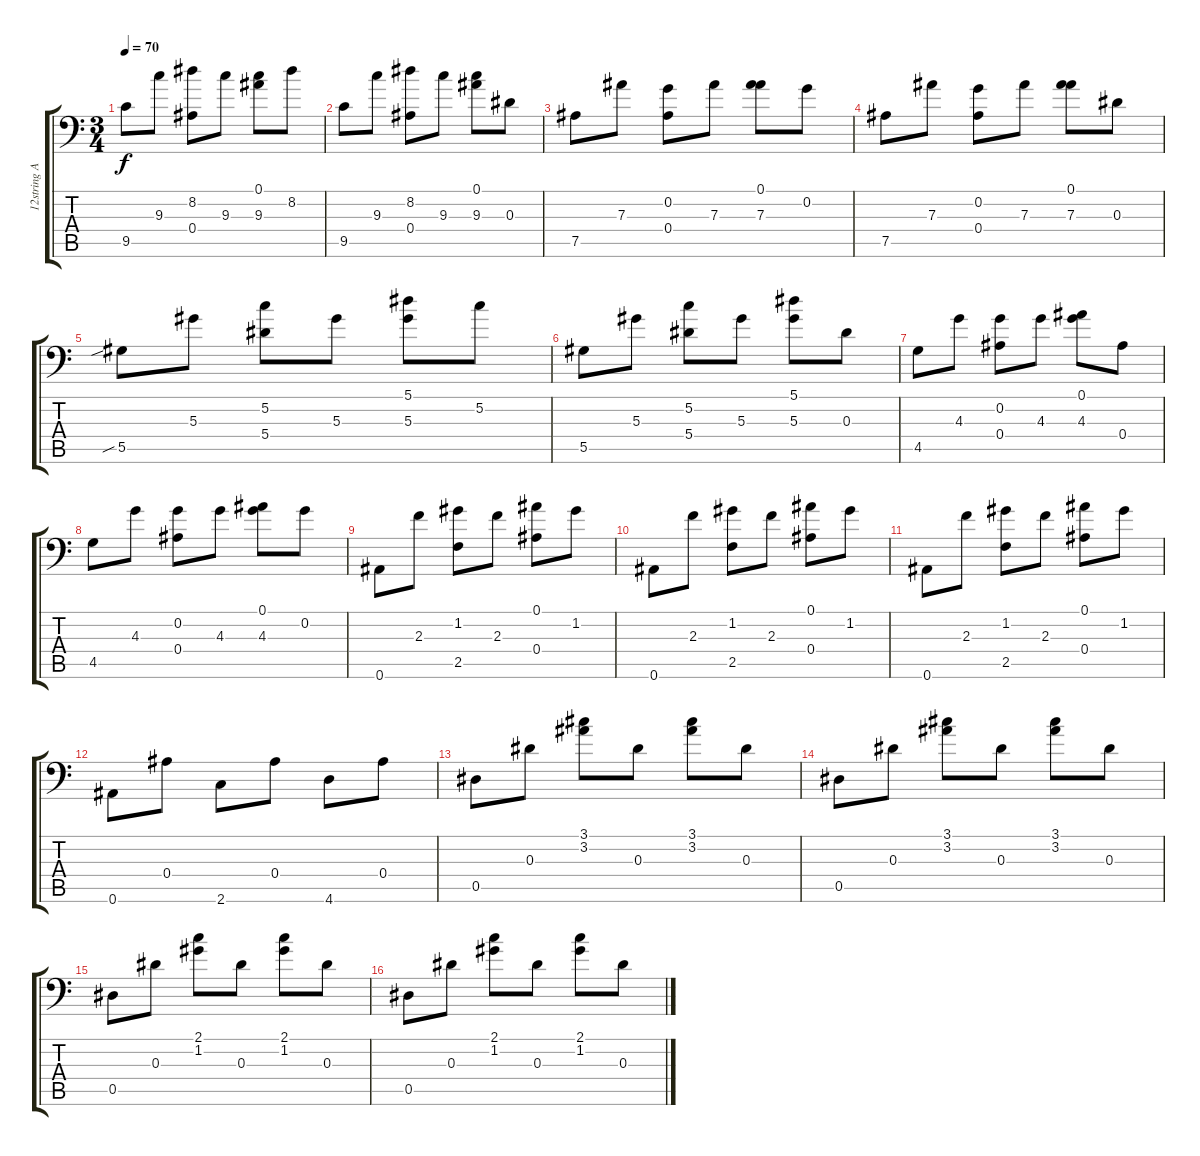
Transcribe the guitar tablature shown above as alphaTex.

\track ("12string Acoustic" "12string A") {instrument acousticguitarsteel}
\staff {score tabs}
\tuning (Bb3 G3 Eb3 Bb2 Eb2 Bb1) {hide}
\ts (3 4)
\tempo 70
\clef f4
\ks c
9.5.8{dy f} 9.3.8 (8.2 0.4).8 9.3.8 (0.1 9.3).8 8.2.8 |
9.5.8 9.3.8 (8.2 0.4).8 9.3.8 (0.1 9.3).8 0.3.8 |
7.5.8 7.3.8 (0.2 0.4).8 7.3.8 (0.1 7.3).8 0.2.8 |
7.5.8 7.3.8 (0.2 0.4).8 7.3.8 (0.1 7.3).8 0.3.8 |
5.5{sib}.8 5.3.8 (5.2 5.4).8 5.3.8 (5.1 5.3).8 5.2.8 |
5.5.8 5.3.8 (5.2 5.4).8 5.3.8 (5.1 5.3).8 0.3.8 |
4.5.8 4.3.8 (0.2 0.4).8 4.3.8 (0.1 4.3).8 0.4.8 |
4.5.8 4.3.8 (0.2 0.4).8 4.3.8 (0.1 4.3).8 0.2.8 |
0.6.8 2.3.8 (1.2 2.5).8 2.3.8 (0.1 0.4).8 1.2.8 |
0.6.8 2.3.8 (1.2 2.5).8 2.3.8 (0.1 0.4).8 1.2.8 |
0.6.8 2.3.8 (1.2 2.5).8 2.3.8 (0.1 0.4).8 1.2.8 |
0.6.8 0.4.8 2.6.8 0.4.8 4.6.8 0.4.8 |
0.5.8 0.3.8 (3.1 3.2).8 0.3.8 (3.1 3.2).8 0.3.8 |
0.5.8 0.3.8 (3.1 3.2).8 0.3.8 (3.1 3.2).8 0.3.8 |
0.5.8 0.3.8 (2.1 1.2).8 0.3.8 (2.1 1.2).8 0.3.8 |
0.5.8 0.3.8 (2.1 1.2).8 0.3.8 (2.1 1.2).8 0.3.8
